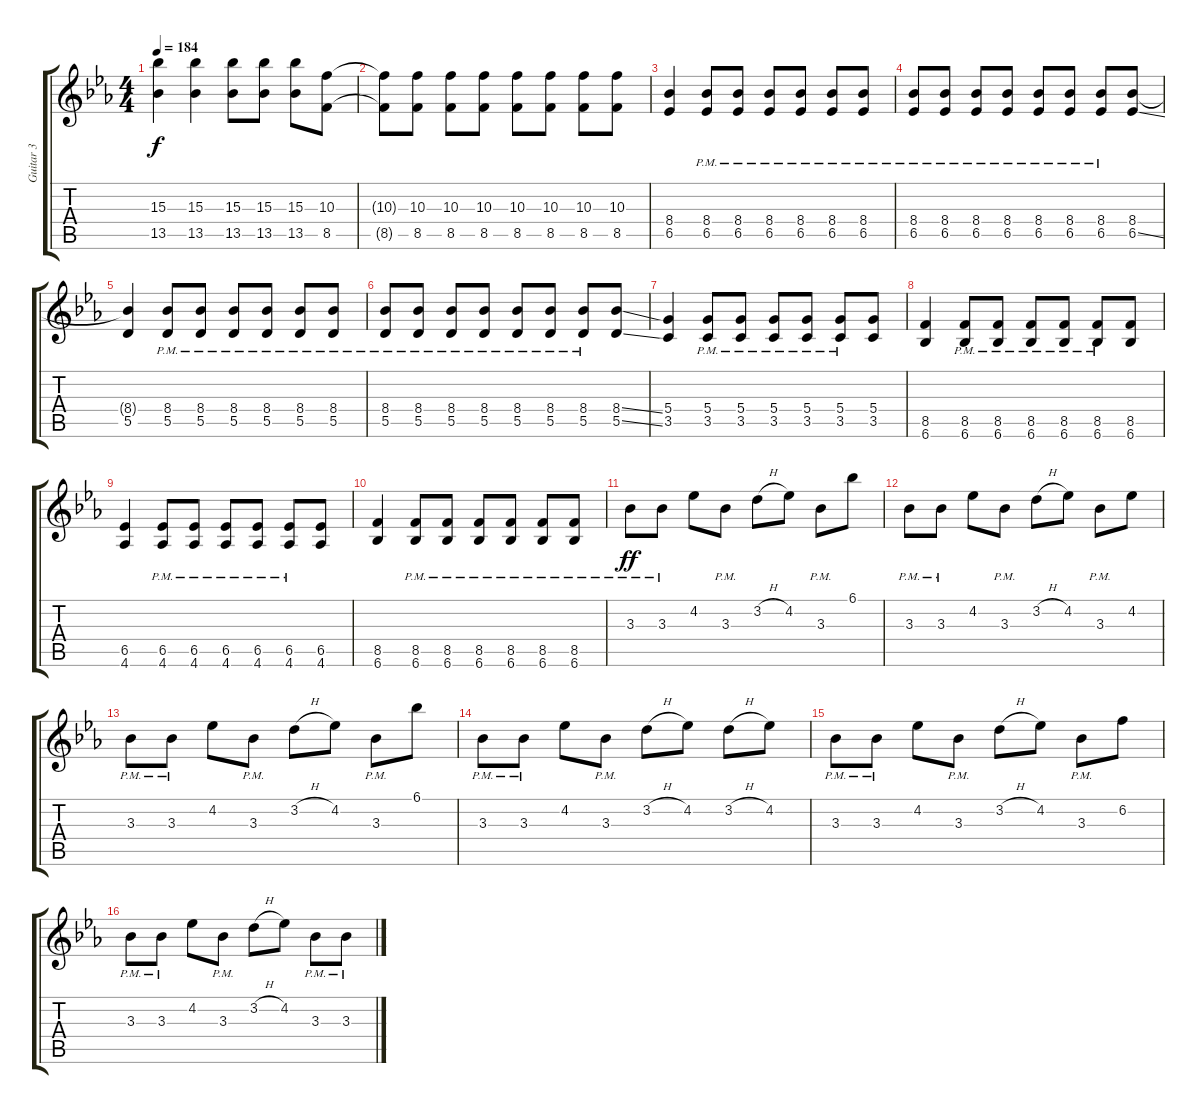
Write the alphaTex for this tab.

\track ("Guitar 3" "Guitar 3") {instrument distortionguitar}
\staff {score tabs}
\tuning (E4 B3 G3 D3 A2 E2) {hide}
\ts (4 4)
\tempo 184
\clef g2
\ks eb
(15.3 13.5).4{dy f} (15.3 13.5).4 (15.3 13.5).8 (15.3 13.5).8 (15.3 13.5).8 (10.3 8.5).8 |
(10.3{t} 8.5{t}).8 (10.3 8.5).8 (10.3 8.5).8 (10.3 8.5).8 (10.3 8.5).8 (10.3 8.5).8 (10.3 8.5).8 (10.3 8.5).8 |
(8.4 6.5).4{balance 14} (8.4{pm} 6.5{pm}).8 (8.4{pm} 6.5{pm}).8 (8.4{pm} 6.5{pm}).8 (8.4{pm} 6.5{pm}).8 (8.4{pm} 6.5{pm}).8 (8.4{pm} 6.5{pm}).8 |
(8.4{pm} 6.5{pm}).8 (8.4{pm} 6.5{pm}).8 (8.4{pm} 6.5{pm}).8 (8.4{pm} 6.5{pm}).8 (8.4{pm} 6.5{pm}).8 (8.4{pm} 6.5{pm}).8 (8.4{pm} 6.5{pm}).8 (8.4 6.5{ss}).8 |
(8.4{t} 5.5).4 (8.4{pm} 5.5{pm}).8 (8.4{pm} 5.5{pm}).8 (8.4{pm} 5.5{pm}).8 (8.4{pm} 5.5{pm}).8 (8.4{pm} 5.5{pm}).8 (8.4{pm} 5.5{pm}).8 |
(8.4{pm} 5.5{pm}).8 (8.4{pm} 5.5{pm}).8 (8.4{pm} 5.5{pm}).8 (8.4{pm} 5.5{pm}).8 (8.4{pm} 5.5{pm}).8 (8.4{pm} 5.5{pm}).8 (8.4{pm} 5.5{pm}).8 (8.4{ss} 5.5{ss}).8 |
(5.4 3.5).4 (5.4{pm} 3.5{pm}).8 (5.4{pm} 3.5{pm}).8 (5.4{pm} 3.5{pm}).8 (5.4{pm} 3.5{pm}).8 (5.4{pm} 3.5{pm}).8 (5.4 3.5).8 |
(8.5 6.6).4 (8.5{pm} 6.6{pm}).8 (8.5{pm} 6.6{pm}).8 (8.5{pm} 6.6{pm}).8 (8.5{pm} 6.6{pm}).8 (8.5{pm} 6.6{pm}).8 (8.5 6.6).8 |
(6.5 4.6).4 (6.5{pm} 4.6{pm}).8 (6.5{pm} 4.6{pm}).8 (6.5{pm} 4.6{pm}).8 (6.5{pm} 4.6{pm}).8 (6.5{pm} 4.6{pm}).8 (6.5 4.6).8 |
(8.5 6.6).4 (8.5{pm} 6.6{pm}).8 (8.5{pm} 6.6{pm}).8 (8.5{pm} 6.6{pm}).8 (8.5{pm} 6.6{pm}).8 (8.5{pm} 6.6{pm}).8 (8.5{pm} 6.6{pm}).8 |
3.3{pm}.8{dy ff} 3.3{pm}.8 4.2.8 3.3{pm}.8 3.2{h}.8 4.2.8 3.3{pm}.8 6.1.8 |
3.3{pm}.8 3.3{pm}.8 4.2.8 3.3{pm}.8 3.2{h}.8 4.2.8 3.3{pm}.8 4.2.8 |
3.3{pm}.8 3.3{pm}.8 4.2.8 3.3{pm}.8 3.2{h}.8 4.2.8 3.3{pm}.8 6.1.8 |
3.3{pm}.8 3.3{pm}.8 4.2.8 3.3{pm}.8 3.2{h}.8 4.2.8 3.2{h}.8 4.2.8 |
3.3{pm}.8 3.3{pm}.8 4.2.8 3.3{pm}.8 3.2{h}.8 4.2.8 3.3{pm}.8 6.2.8 |
3.3{pm}.8 3.3{pm}.8 4.2.8 3.3{pm}.8 3.2{h}.8 4.2.8 3.3{pm}.8 3.3{pm}.8
